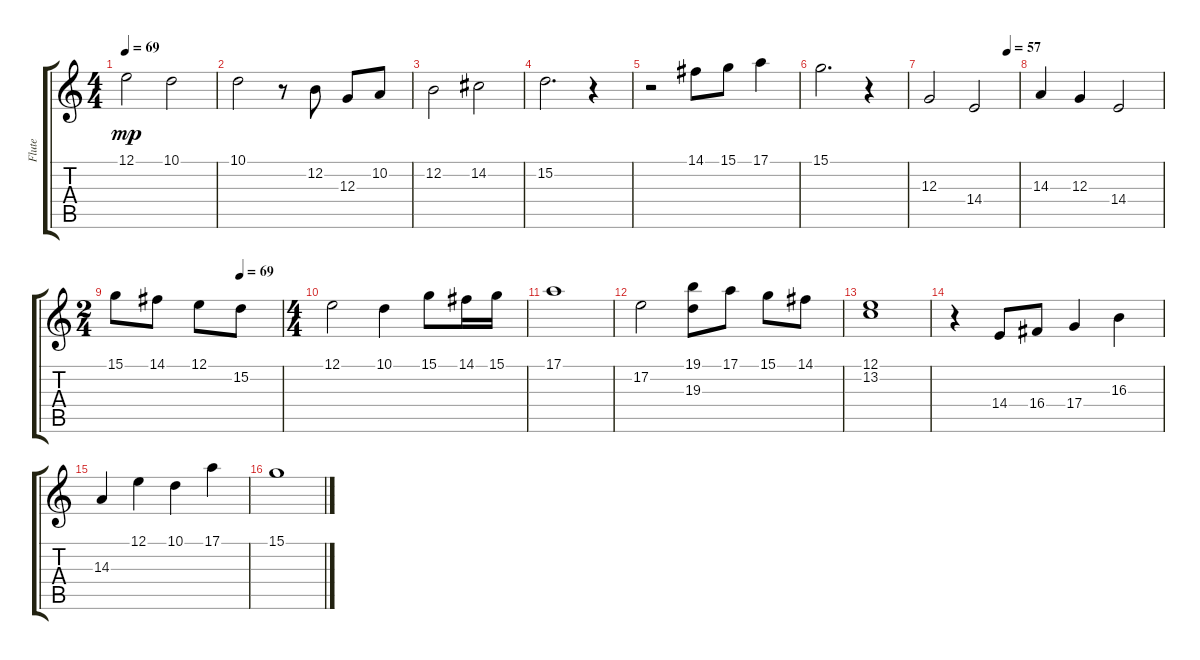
\track ("Flute" "Flute") {instrument panflute}
\staff {score tabs}
\tuning (E4 B3 G3 D3 A2 E2) {hide}
\ts (4 4)
\tempo 69
\clef g2
\ks c
12.1.2{dy mp} 10.1.2 |
10.1.2 r.8 12.2.8 12.3.8 10.2.8 |
12.2.2 14.2.2 |
15.2.2{d} r.4 |
r.2 14.1.8 15.1.8 17.1.4 |
15.1.2{d} r.4 |
\tempo (57 0.875)
12.3.2 14.4.2 |
14.3.4 12.3.4 14.4.2 |
\ts (2 4)
\tempo (69 0.75)
15.1.8 14.1.8 12.1.8 15.2.8 |
\ts (4 4)
12.1.2 10.1.4 15.1.8 14.1.16 15.1.16 |
17.1.1 |
17.2.2 (19.1 19.3).8 17.1.8 15.1.8 14.1.8 |
(12.1 13.2).1 |
r.4 14.4.8 16.4.8 17.4.4 16.3.4 |
14.3.4 12.1.4 10.1.4 17.1.4 |
15.1.1
